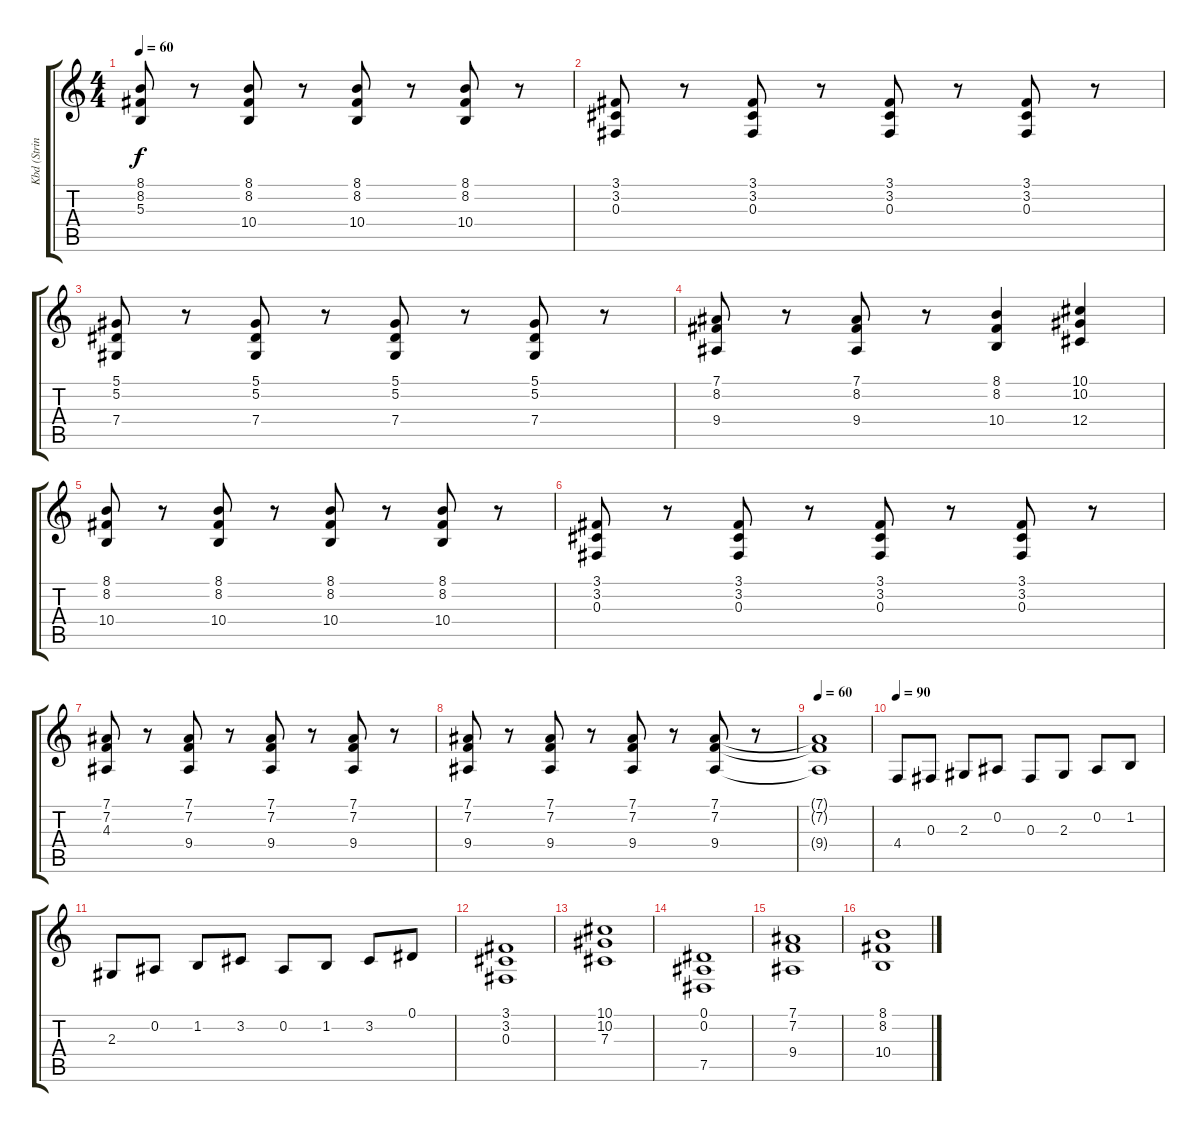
\track ("Kbd (Strings)" "Kbd (Strin") {instrument stringensemble2}
\staff {score tabs}
\tuning (Eb4 Bb3 Gb3 Db3 Ab2 Eb2) {hide}
\ts (4 4)
\tempo 60
\clef g2
\ks c
(8.1 8.2 5.3).8{dy f volume 5} r.8 (8.1 8.2 10.4).8 r.8 (8.1 8.2 10.4).8 r.8 (8.1 8.2 10.4).8 r.8 |
(3.1 3.2 0.3).8 r.8 (3.1 3.2 0.3).8 r.8 (3.1 3.2 0.3).8 r.8 (3.1 3.2 0.3).8 r.8 |
(5.1 5.2 7.4).8 r.8 (5.1 5.2 7.4).8 r.8 (5.1 5.2 7.4).8 r.8 (5.1 5.2 7.4).8 r.8 |
(7.1 8.2 9.4).8 r.8 (7.1 8.2 9.4).8 r.8 (8.1 8.2 10.4).4 (10.1 10.2 12.4).4 |
(8.1 8.2 10.4).8 r.8 (8.1 8.2 10.4).8 r.8 (8.1 8.2 10.4).8 r.8 (8.1 8.2 10.4).8 r.8 |
(3.1 3.2 0.3).8 r.8 (3.1 3.2 0.3).8 r.8 (3.1 3.2 0.3).8 r.8 (3.1 3.2 0.3).8 r.8 |
(7.1 7.2 4.3).8{volume 5} r.8 (7.1 7.2 9.4).8{volume 4} r.8 (7.1 7.2 9.4).8{volume 3} r.8 (7.1 7.2 9.4).8{volume 2} r.8 |
(7.1 7.2 9.4).8{volume 2} r.8 (7.1 7.2 9.4).8{volume 1} r.8 (7.1 7.2 9.4).8{volume 0} r.8 (7.1 7.2 9.4).8 r.8 |
\tempo 60
(7.1{t} 7.2{t} 9.4{t}).1 |
\tempo 60
\tempo 90
4.4.8{volume 8} 0.3.8 2.3.8 0.2.8 0.3.8 2.3.8 0.2.8 1.2.8 |
2.3.8 0.2.8 1.2.8 3.2.8 0.2.8 1.2.8 3.2.8 0.1.8 |
(3.1 3.2 0.3).1 |
(10.1 10.2 7.3).1 |
(0.1 0.2 7.5).1 |
(7.1 7.2 9.4).1 |
(8.1 8.2 10.4).1
